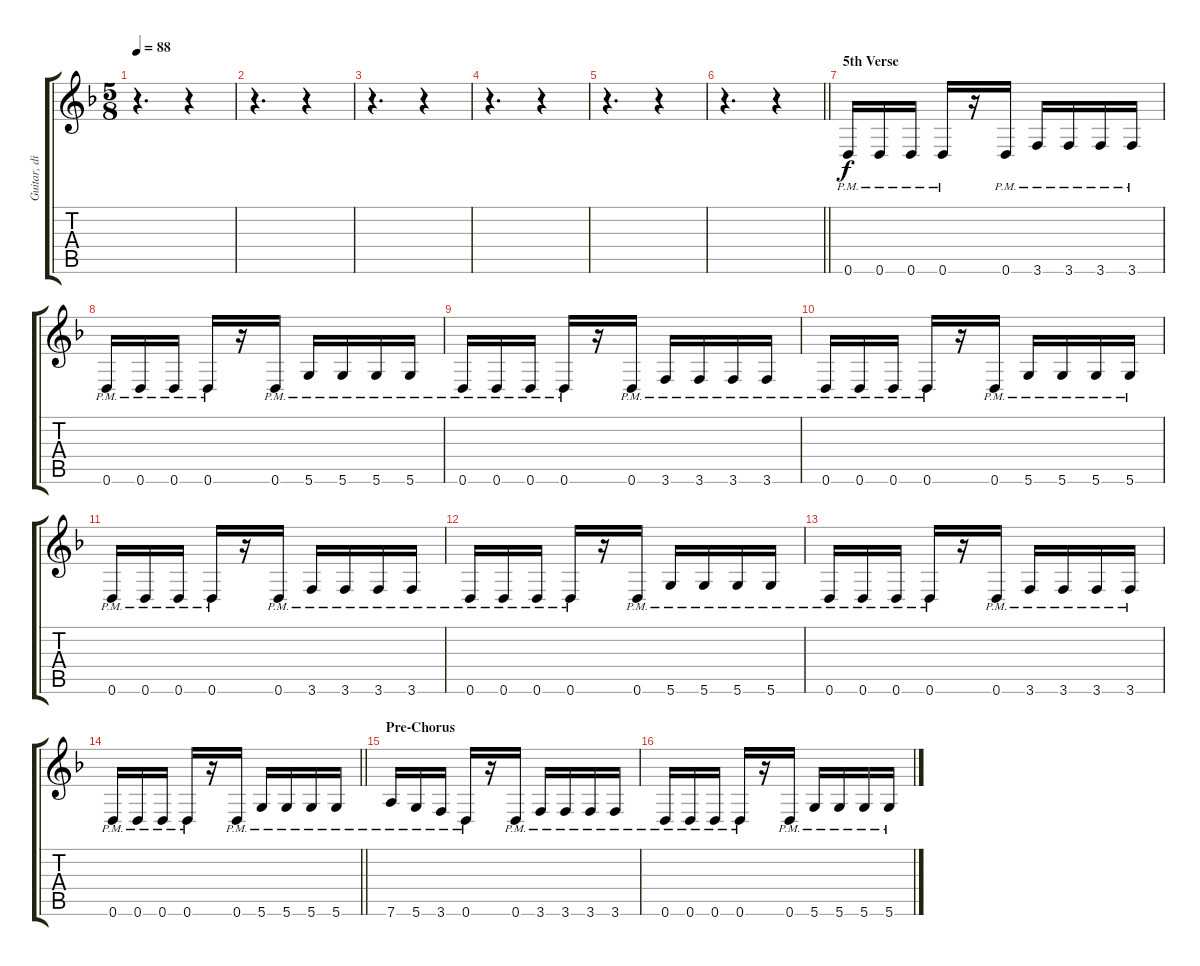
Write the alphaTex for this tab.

\track ("Guitar, distortion" "Guitar, di") {instrument distortionguitar}
\staff {score tabs}
\tuning (E4 B3 G3 D3 A2 D2) {hide}
\ts (5 8)
\tempo 88
\clef g2
\ks dminor
r.4{d dy f} r.4 |
r.4{d} r.4 |
r.4{d} r.4 |
r.4{d} r.4 |
r.4{d} r.4 |
\barLineRight lightlight
r.4{d} r.4 |
\section ("" "5th Verse")
0.6{pm}.16{instrument overdrivenguitar} 0.6{pm}.16{beam merge} 0.6{pm}.16{beam split} 0.6{pm}.16 r.16 0.6{pm}.16 3.6{pm}.16 3.6{pm}.16{beam merge} 3.6{pm}.16 3.6{pm}.16 |
0.6{pm}.16 0.6{pm}.16{beam merge} 0.6{pm}.16{beam split} 0.6{pm}.16 r.16 0.6{pm}.16 5.6{pm}.16 5.6{pm}.16{beam merge} 5.6{pm}.16 5.6{pm}.16 |
0.6{pm}.16 0.6{pm}.16{beam merge} 0.6{pm}.16{beam split} 0.6{pm}.16 r.16 0.6{pm}.16 3.6{pm}.16 3.6{pm}.16{beam merge} 3.6{pm}.16 3.6{pm}.16 |
0.6{pm}.16 0.6{pm}.16{beam merge} 0.6{pm}.16{beam split} 0.6{pm}.16 r.16 0.6{pm}.16 5.6{pm}.16 5.6{pm}.16{beam merge} 5.6{pm}.16 5.6{pm}.16 |
0.6{pm}.16 0.6{pm}.16{beam merge} 0.6{pm}.16{beam split} 0.6{pm}.16 r.16 0.6{pm}.16 3.6{pm}.16 3.6{pm}.16{beam merge} 3.6{pm}.16 3.6{pm}.16 |
0.6{pm}.16 0.6{pm}.16{beam merge} 0.6{pm}.16{beam split} 0.6{pm}.16 r.16 0.6{pm}.16 5.6{pm}.16 5.6{pm}.16{beam merge} 5.6{pm}.16 5.6{pm}.16 |
0.6{pm}.16 0.6{pm}.16{beam merge} 0.6{pm}.16{beam split} 0.6{pm}.16 r.16 0.6{pm}.16 3.6{pm}.16 3.6{pm}.16{beam merge} 3.6{pm}.16 3.6{pm}.16 |
\barLineRight lightlight
0.6{pm}.16 0.6{pm}.16{beam merge} 0.6{pm}.16{beam split} 0.6{pm}.16 r.16 0.6{pm}.16 5.6{pm}.16 5.6{pm}.16{beam merge} 5.6{pm}.16 5.6{pm}.16 |
\section ("" "Pre-Chorus")
7.6{pm}.16 5.6{pm}.16{beam merge} 3.6{pm}.16{beam split} 0.6{pm}.16 r.16 0.6{pm}.16 3.6{pm}.16 3.6{pm}.16{beam merge} 3.6{pm}.16 3.6{pm}.16 |
0.6{pm}.16 0.6{pm}.16{beam merge} 0.6{pm}.16{beam split} 0.6{pm}.16 r.16 0.6{pm}.16 5.6{pm}.16 5.6{pm}.16{beam merge} 5.6{pm}.16 5.6{pm}.16
